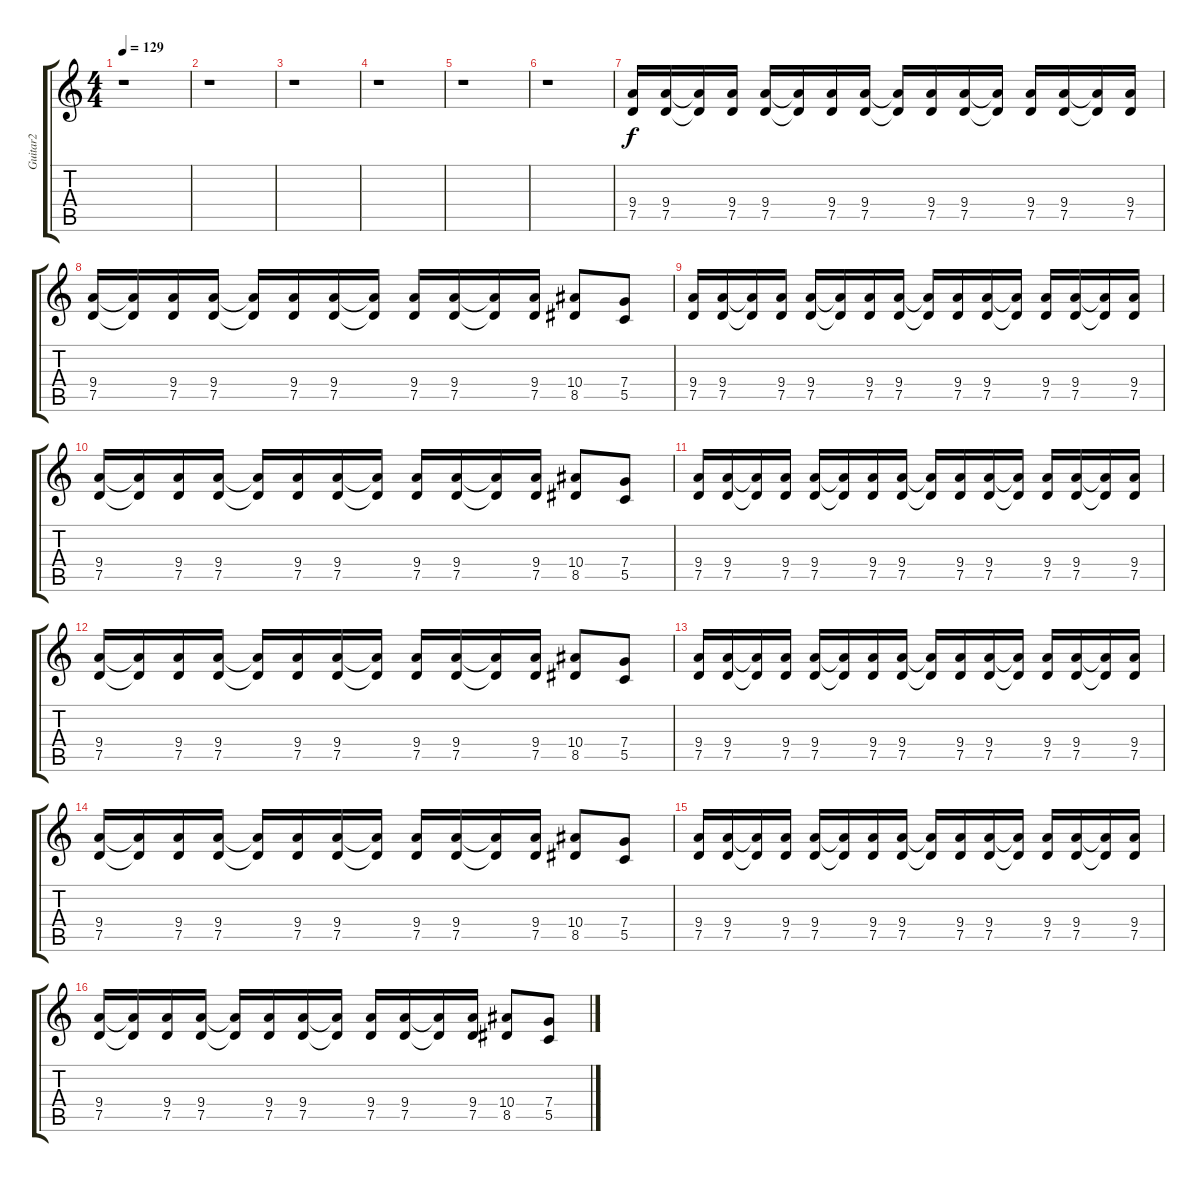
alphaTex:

\track ("Guitar2" "Guitar2") {instrument distortionguitar}
\staff {score tabs}
\tuning (D4 A3 F3 C3 G2 D2) {hide}
\ts (4 4)
\tempo 129
\clef g2
\ks c
r.1{dy f} |
r.1 |
r.1 |
r.1 |
r.1 |
r.1 |
(9.4 7.5).16 (9.4 7.5).16 (9.4{t} 7.5{t}).16 (9.4 7.5).16 (9.4 7.5).16 (9.4{t} 7.5{t}).16 (9.4 7.5).16 (9.4 7.5).16 (9.4{t} 7.5{t}).16 (9.4 7.5).16 (9.4 7.5).16 (9.4{t} 7.5{t}).16 (9.4 7.5).16 (9.4 7.5).16 (9.4{t} 7.5{t}).16 (9.4 7.5).16 |
(9.4 7.5).16 (9.4{t} 7.5{t}).16 (9.4 7.5).16 (9.4 7.5).16 (9.4{t} 7.5{t}).16 (9.4 7.5).16 (9.4 7.5).16 (9.4{t} 7.5{t}).16 (9.4 7.5).16 (9.4 7.5).16 (9.4{t} 7.5{t}).16 (9.4 7.5).16 (10.4 8.5).8 (7.4 5.5).8 |
(9.4 7.5).16 (9.4 7.5).16 (9.4{t} 7.5{t}).16 (9.4 7.5).16 (9.4 7.5).16 (9.4{t} 7.5{t}).16 (9.4 7.5).16 (9.4 7.5).16 (9.4{t} 7.5{t}).16 (9.4 7.5).16 (9.4 7.5).16 (9.4{t} 7.5{t}).16 (9.4 7.5).16 (9.4 7.5).16 (9.4{t} 7.5{t}).16 (9.4 7.5).16 |
(9.4 7.5).16 (9.4{t} 7.5{t}).16 (9.4 7.5).16 (9.4 7.5).16 (9.4{t} 7.5{t}).16 (9.4 7.5).16 (9.4 7.5).16 (9.4{t} 7.5{t}).16 (9.4 7.5).16 (9.4 7.5).16 (9.4{t} 7.5{t}).16 (9.4 7.5).16 (10.4 8.5).8 (7.4 5.5).8 |
(9.4 7.5).16 (9.4 7.5).16 (9.4{t} 7.5{t}).16 (9.4 7.5).16 (9.4 7.5).16 (9.4{t} 7.5{t}).16 (9.4 7.5).16 (9.4 7.5).16 (9.4{t} 7.5{t}).16 (9.4 7.5).16 (9.4 7.5).16 (9.4{t} 7.5{t}).16 (9.4 7.5).16 (9.4 7.5).16 (9.4{t} 7.5{t}).16 (9.4 7.5).16 |
(9.4 7.5).16 (9.4{t} 7.5{t}).16 (9.4 7.5).16 (9.4 7.5).16 (9.4{t} 7.5{t}).16 (9.4 7.5).16 (9.4 7.5).16 (9.4{t} 7.5{t}).16 (9.4 7.5).16 (9.4 7.5).16 (9.4{t} 7.5{t}).16 (9.4 7.5).16 (10.4 8.5).8 (7.4 5.5).8 |
(9.4 7.5).16 (9.4 7.5).16 (9.4{t} 7.5{t}).16 (9.4 7.5).16 (9.4 7.5).16 (9.4{t} 7.5{t}).16 (9.4 7.5).16 (9.4 7.5).16 (9.4{t} 7.5{t}).16 (9.4 7.5).16 (9.4 7.5).16 (9.4{t} 7.5{t}).16 (9.4 7.5).16 (9.4 7.5).16 (9.4{t} 7.5{t}).16 (9.4 7.5).16 |
(9.4 7.5).16 (9.4{t} 7.5{t}).16 (9.4 7.5).16 (9.4 7.5).16 (9.4{t} 7.5{t}).16 (9.4 7.5).16 (9.4 7.5).16 (9.4{t} 7.5{t}).16 (9.4 7.5).16 (9.4 7.5).16 (9.4{t} 7.5{t}).16 (9.4 7.5).16 (10.4 8.5).8 (7.4 5.5).8 |
(9.4 7.5).16 (9.4 7.5).16 (9.4{t} 7.5{t}).16 (9.4 7.5).16 (9.4 7.5).16 (9.4{t} 7.5{t}).16 (9.4 7.5).16 (9.4 7.5).16 (9.4{t} 7.5{t}).16 (9.4 7.5).16 (9.4 7.5).16 (9.4{t} 7.5{t}).16 (9.4 7.5).16 (9.4 7.5).16 (9.4{t} 7.5{t}).16 (9.4 7.5).16 |
(9.4 7.5).16 (9.4{t} 7.5{t}).16 (9.4 7.5).16 (9.4 7.5).16 (9.4{t} 7.5{t}).16 (9.4 7.5).16 (9.4 7.5).16 (9.4{t} 7.5{t}).16 (9.4 7.5).16 (9.4 7.5).16 (9.4{t} 7.5{t}).16 (9.4 7.5).16 (10.4 8.5).8 (7.4 5.5).8
